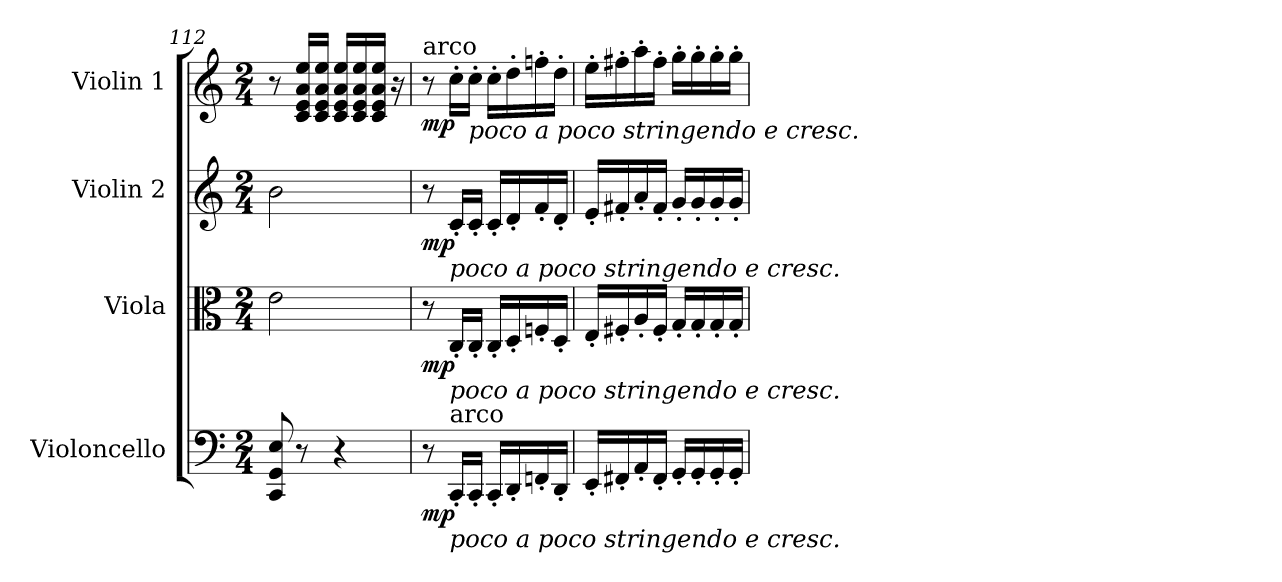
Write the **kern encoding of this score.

**kern	**dynam	**kern	**dynam	**kern	**dynam	**kern	**dynam
*part4	*part4	*part3	*part3	*part2	*part2	*part1	*part1
*staff4	*staff4	*staff3	*staff3	*staff2	*staff2	*staff1	*staff1
*I"Violoncello	*	*I"Viola	*	*I"Violin 2	*	*I"Violin 1	*
*I'Vc	*	*I'Vla	*	*I'Vln	*	*I'Vln	*
!!LO:LB:g=z
*clefF4	*	*clefC3	*	*clefG2	*	*clefG2	*
*k[]	*	*k[]	*	*k[]	*	*k[]	*
*M2/4	*	*M2/4	*	*M2/4	*	*M2/4	*
=112	=112	=112	=112	=112	=112	=112	=112
8CC/ 8GG/ 8E/	.	2e\	.	2b\	.	8r	.
8r	.	.	.	.	.	16c/ 16e/ 16a/ 16ee/LL	.
.	.	.	.	.	.	16c/ 16e/ 16a/ 16ee/JJ	.
4r	.	.	.	.	.	16c/ 16e/ 16a/ 16ee/LL	.
.	.	.	.	.	.	16c/ 16e/ 16a/ 16ee/	.
.	.	.	.	.	.	16c/ 16e/ 16a/ 16ee/JJ	.
.	.	.	.	.	.	16r	.
=113	=113	=113	=113	=113	=113	=113	=113
!	!	!	!	!	!	!LO:TX:a:t=arco	!
!	!LO:DY:b	!	!LO:DY:b	!	!LO:DY:b	!	!LO:DY:b
8r	mp	8r	mp	8r	mp	8r	mp
!	!	!	!	!LO:TX:b:i:t=poco a poco stringendo e cresc.	!	!	!
!	!	!LO:TX:b:i:t=poco a poco stringendo e cresc.	!	!	!	!	!
!LO:TX:a:t=arco	!	!	!	!	!	!	!
!LO:TX:b:i:t=poco a poco stringendo e cresc.	!	!	!	!	!	!	!
16CC'/LL	.	16C'/LL	.	16c'/LL	.	16cc'\LL	.
!	!	!	!	!	!	!LO:TX:b:i:t=poco a poco stringendo e cresc.	!
16CC'/JJ	.	16C'/JJ	.	16c'/JJ	.	16cc'\JJ	.
16CC'/LL	.	16C'/LL	.	16c'/LL	.	16cc'\LL	.
16DD'/	.	16D'/	.	16d'/	.	16dd'\	.
16FFn'/	.	16Fn'/	.	16f'/	.	16ffn'\	.
16DD'/JJ	.	16D'/JJ	.	16d'/JJ	.	16dd'\JJ	.
=114	=114	=114	=114	=114	=114	=114	=114
16EE'/LL	.	16E'/LL	.	16e'/LL	.	16ee'\LL	.
16FF#X'/	.	16F#X'/	.	16f#X'/	.	16ff#X'\	.
16AA'/	.	16A'/	.	16a'/	.	16aa'\	.
16FF#'/JJ	.	16F#'/JJ	.	16f#'/JJ	.	16ff#'\JJ	.
16GG'/LL	.	16G'/LL	.	16g'/LL	.	16gg'\LL	.
16GG'/	.	16G'/	.	16g'/	.	16gg'\	.
16GG'/	.	16G'/	.	16g'/	.	16gg'\	.
16GG'/JJ	.	16G'/JJ	.	16g'/JJ	.	16gg'\JJ	.
=	=	=	=	=	=	=	=
*-	*-	*-	*-	*-	*-	*-	*-
